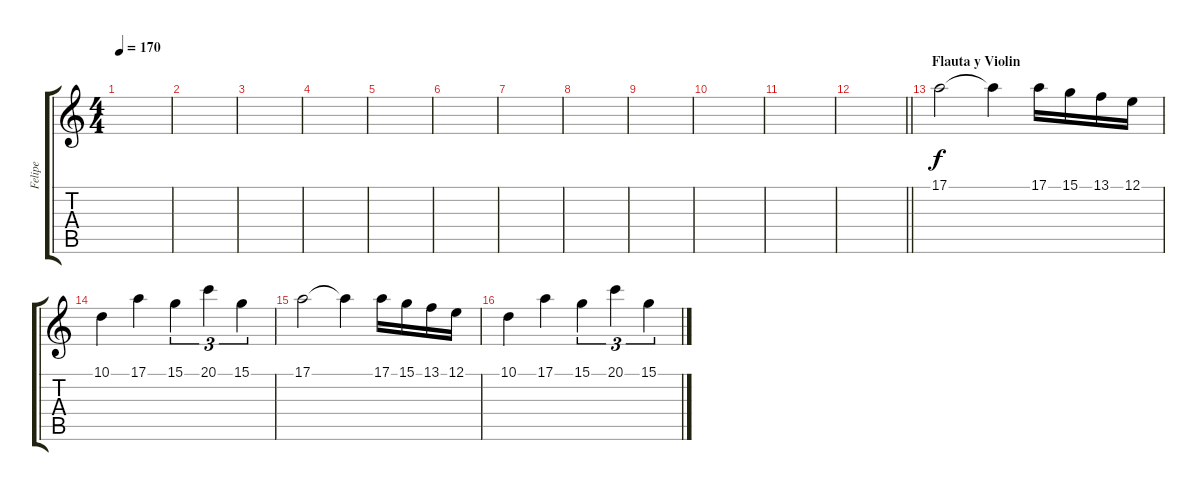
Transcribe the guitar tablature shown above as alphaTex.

\track ("Felipe" "Felipe") {instrument flute}
\staff {score tabs}
\tuning (E4 B3 G3 D3 A2 E2) {hide}
\ts (4 4)
\tempo 170
\clef g2
\ks c
|
|
|
|
|
|
|
|
|
|
|
\barLineRight lightlight
|
\section ("" "Flauta y Violin")
17.1.2 17.1{t}.4 17.1.16 15.1.16 13.1.16 12.1.16 |
10.1.4 17.1.4 15.1.4{tu (3 2)} 20.1.4{tu (3 2)} 15.1.4{tu (3 2)} |
17.1.2 17.1{t}.4 17.1.16 15.1.16 13.1.16 12.1.16 |
10.1.4 17.1.4 15.1.4{tu (3 2)} 20.1.4{tu (3 2)} 15.1.4{tu (3 2)}
